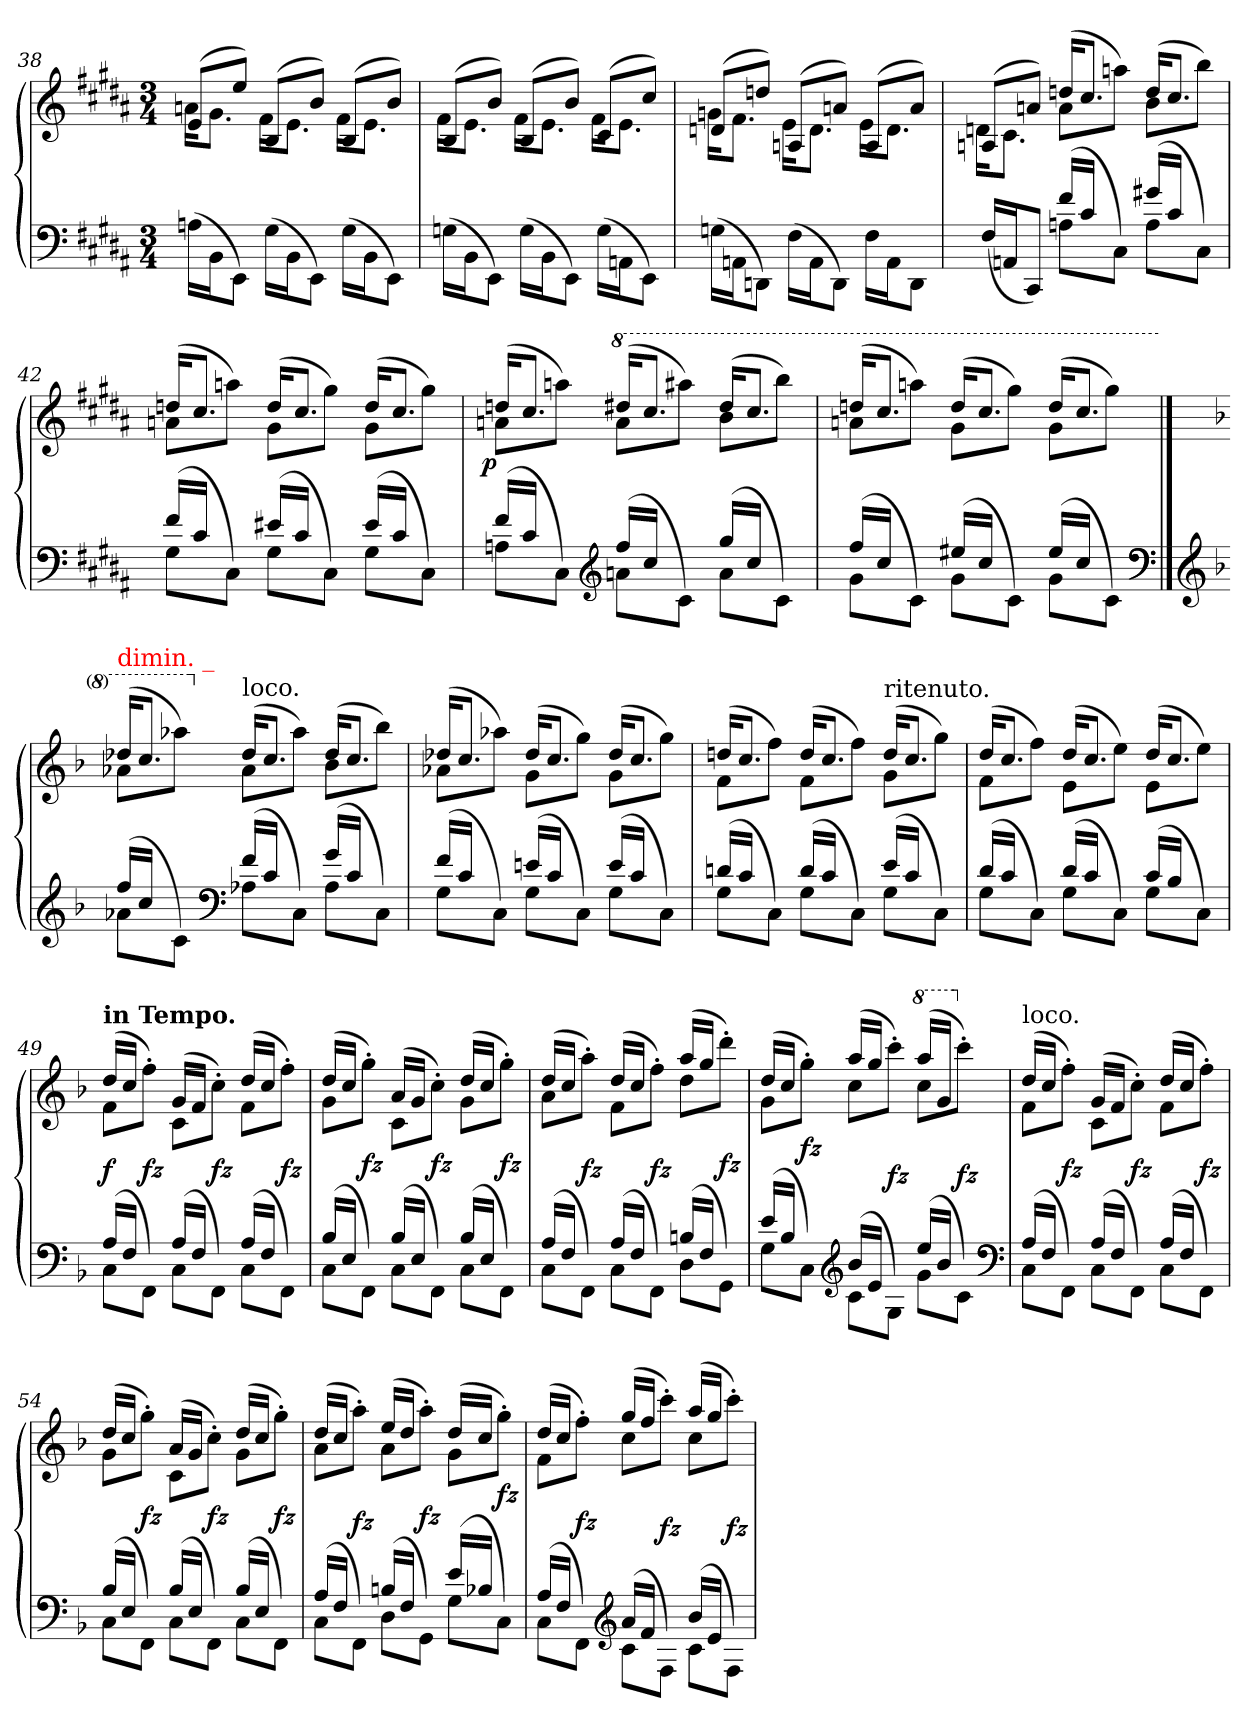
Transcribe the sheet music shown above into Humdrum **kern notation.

**kern	**kern	**dynam
*part1	*part1	*part1
*staff2	*staff1	*staff1/2
*clefF4	*clefG2	*
*k[f#c#g#d#a#]	*k[f#c#g#d#a#]	*
*M3/4	*M3/4	*
=38	=38	=38
*	*^	*
(>16An\LL	(<8eL	16anKL	.
16BBJ	.	8.g#J	.
8EEJ)	8eeJ)	.	.
(16G#\LL	(<8BL	16f#KL	.
16BBJ	.	8.eJ	.
8EEJ)	8bJ)	.	.
(16G#\LL	(<8BL	16f#KL	.
16BBJ	.	8.eJ	.
8EEJ)	8bJ)	.	.
=39	=39	=39	=39
(16Gn\LL	(<8BL	16f#KL	.
16BBJ	.	8.eJ	.
8EEJ)	8bJ)	.	.
(>16G\LL	(<8BL	16f#KL	.
16BBJ	.	8.eJ	.
8EEJ)	8bJ)	.	.
(>16G\LL	(<8c#L	16f#KL	.
16AAnJ	.	8.eJ	.
8EEJ)	8cc#J)	.	.
=40	=40	=40	=40
(>16Gn\LL	(<8dnL	16gnKL	.
16AAnJ	.	8.f#J	.
8DDnJ)	8ddnJ)	.	.
(>16F#\LL	(<8AnL	16eKL	.
16AAJ	.	8.dJ	.
8DDJ)	8anJ)	.	.
16F#\LL	(<8AL	16eKL	.
16AAJ	.	8.dJ	.
8DDJ	8aJ)	.	.
=41	=41	=41	=41
*^	*	*	*
4ryy	(>16F#LL	(>8An/L	16dn\KL	.
.	16AAnJ	.	8.c#J	.
.	8CC#J)	8anJ)	.	.
(>16f#LL	8AL	(>16ddn/KL	8a\L	.
16c#JJ	.	8.cc#J	.	.
8ryy	8C#J)	.	8aanJ)	.
(>16g#XLL	8AL	(>16dd/KL	8b\L	.
16c#JJ	.	8.cc#J	.	.
8ryy	8C#J)	.	8bbJ)	.
=42	=42	=42	=42	=42
(>16f#LL	8G#L	(>16ddn/KL	8an\L	.
16c#JJ	.	8.cc#J	.	.
8ryy	8C#J)	.	8aanJ)	.
(>16e#XLL	8G#L	(>16dd/KL	8g#\L	.
16c#JJ	.	8.cc#J	.	.
8ryy	8C#J)	.	8gg#J)	.
(>16e#LL	8G#L	(>16dd/KL	8g#\L	.
16c#JJ	.	8.cc#J	.	.
8ryy	8C#J)	.	8gg#J)	.
=43	=43	=43	=43	=43
!	!	!	!	!LO:DY:rj
(>16f#LL	8AnL	(>16ddn/KL	8an\L	p
16c#JJ	.	8.cc#J	.	.
8ryy	8C#J)	.	8aanJ)	.
*clefG2	*	*	*	*
*	*	*8va	*	*
(>16ff#LL	8anL	(>16ddd#/KL	8aa\L	.
16cc#JJ	.	8.ccc#J	.	.
8ryy	8c#J)	.	8aaa#J)	.
(>16gg#LL	8aL	(>16ddd#/KL	8bb\L	.
16cc#JJ	.	8.ccc#J	.	.
8ryy	8c#J)	.	8bbbJ)	.
=44	=44	=44	=44	=44
(>16ff#LL	8g#L	(>16dddn/KL	8aan\L	.
16cc#JJ	.	8.ccc#J	.	.
8ryy	8c#J)	.	8aaanJ)	.
(>16ee#XLL	8g#L	(>16ddd/KL	8gg#\L	.
16cc#JJ	.	8.ccc#J	.	.
8ryy	8c#J)	.	8ggg#J)	.
(>16ee#LL	8g#L	(>16ddd/KL	8gg#\L	.
16cc#JJ	.	8.ccc#J	.	.
8ryy	8c#J)	.	8ggg#J)	.
*clefF4	*	*	*	*
==	==	==	==	==
*clefG2	*	*	*	*
*k[b-]	*	*k[b-]	*	*
!	!	!LO:TX:a:color=red:t=dimin. _	!	!
(>16ffLL	8a-XL	(>16ddd-X/KL	8aa-X\L	.
16ccJJ	.	8.cccJ	.	.
8ryy	8cJ)	.	8aaa-XJ)	.
*clefF4	*	*	*	*
*	*	*X8va	*	*
!	!	!LO:TX:a:t=loco.	!	!
(>16fLL	8A-XL	(>16dd-/KL	8a-\L	.
16cJJ	.	8.ccJ	.	.
8ryy	8CJ)	.	8aa-J)	.
(>16gLL	8A-L	(>16dd-/KL	8b-\L	.
16cJJ	.	8.ccJ	.	.
8ryy	8CJ)	.	8bb-J)	.
=46	=46	=46	=46	=46
(>16fLL	8GL	(>16dd-X/KL	8a-X\L	.
16cJJ	.	8.ccJ	.	.
8ryy	8CJ)	.	8aa-XJ)	.
(>16enLL	8GL	(>16dd-/KL	8g\L	.
16cJJ	.	8.ccJ	.	.
8ryy	8CJ)	.	8ggJ)	.
(>16eLL	8GL	(>16dd-/KL	8g\L	.
16cJJ	.	8.ccJ	.	.
8ryy	8CJ)	.	8ggJ)	.
=47	=47	=47	=47	=47
(>16dnLL	8GL	(>16ddnKL	8fL	.
16cJJ	.	8.ccJ	.	.
8ryy	8CJ)	.	8ffJ)	.
(>16dLL	8GL	(>16ddKL	8fL	.
16cJJ	.	8.ccJ	.	.
8ryy	8CJ)	.	8ffJ)	.
!	!	!LO:TX:a:t=ritenuto.	!	!
(>16eLL	8GL	(>16ddKL	8gL	.
16cJJ	.	8.ccJ	.	.
8ryy	8CJ)	.	8ggJ)	.
=48	=48	=48	=48	=48
(>16dLL	8GL	(>16ddKL	8fL	.
16cJJ	.	8.ccJ	.	.
8ryy	8CJ)	.	8ffJ)	.
(>16dLL	8GL	(>16ddKL	8eL	.
16cJJ	.	8.ccJ	.	.
8ryy	8CJ)	.	8eeJ)	.
(>16cLL	8GL	(>16ddKL	8eL	.
16B-JJ	.	8.ccJ	.	.
8ryy	8CJ)	.	8eeJ)	.
=49	=49	=49	=49	=49
!	!	!LO:TX:a:B:t=in Tempo.	!	!
(>16ALL	8CL	(>16ddLL	8fL	f
16FJJ	.	16ccJJ	.	.
8ryy	8FFJ)	8ryy	8ff'J)	fz
(>16ALL	8CL	(>16gLL	8cL	.
16FJJ	.	16fJJ	.	.
8ryy	8FFJ)	8ryy	8cc'J)	fz
(>16ALL	8CL	(>16ddLL	8fL	.
16FJJ	.	16ccJJ	.	.
8ryy	8FFJ)	8ryy	8ff'J)	fz
=50	=50	=50	=50	=50
(>16B-LL	8CL	(>16ddLL	8gL	.
16EJJ	.	16ccJJ	.	.
8ryy	8FFJ)	8ryy	8gg'J)	fz
(>16B-LL	8CL	(>16aLL	8cL	.
16EJJ	.	16gJJ	.	.
8ryy	8FFJ)	8ryy	8cc'J)	fz
(>16B-LL	8CL	(>16ddLL	8gL	.
16EJJ	.	16ccJJ	.	.
8ryy	8FFJ)	8ryy	8gg'J)	fz
=51	=51	=51	=51	=51
(>16ALL	8CL	(>16ddLL	8aL	.
16FJJ	.	16ccJJ	.	.
8ryy	8FFJ)	8ryy	8aa'J)	fz
(>16ALL	8CL	(>16ddLL	8fL	.
16FJJ	.	16ccJJ	.	.
8ryy	8FFJ)	8ryy	8ff'J)	fz
(>16BnLL	8DL	(>16aaLL	8ddL	.
16FJJ	.	16ggJJ	.	.
8ryy	8GGJ)	8ryy	8ddd'J)	fz
=52	=52	=52	=52	=52
(>16eLL	8GL	(>16ddLL	8gL	.
16B-JJ	.	16ccJJ	.	.
8ryy	8CJ)	8ryy	8gg'J)	fz
*clefG2	*	*	*	*
(>16b-LL	8cL	(>16aaLL	8ccL	.
16eJJ	.	16ggJJ	.	.
8ryy	8GJ)	8ryy	8ccc'J)	fz
*	*	*8va	*	*
(>16eeLL	8gL	(>16aaaLL	8cccL	.
16b-JJ	.	16ggJJ	.	.
*	*	*X8va	*	*
8ryy	8cJ)	8ryy	8ccc'J)	fz
*clefF4	*	*	*	*
=53	=53	=53	=53	=53
!	!	!LO:TX:a:t=loco.	!	!
(>16ALL	8CL	(>16ddLL	8fL	.
16FJJ	.	16ccJJ	.	.
8ryy	8FFJ)	8ryy	8ff'J)	fz
(>16ALL	8CL	(>16gLL	8cL	.
16FJJ	.	16fJJ	.	.
8ryy	8FFJ)	8ryy	8cc'J)	fz
(>16ALL	8CL	(>16ddLL	8fL	.
16FJJ	.	16ccJJ	.	.
8ryy	8FFJ)	8ryy	8ff'J)	fz
=54	=54	=54	=54	=54
(>16B-LL	8CL	(>16ddLL	8gL	.
16EJJ	.	16ccJJ	.	.
8ryy	8FFJ)	8ryy	8gg'J)	fz
(>16B-LL	8CL	(>16aLL	8cL	.
16EJJ	.	16gJJ	.	.
8ryy	8FFJ)	8ryy	8cc'J)	fz
(>16B-LL	8CL	(>16ddLL	8gL	.
16EJJ	.	16ccJJ	.	.
8ryy	8FFJ)	8ryy	8gg'J)	fz
=55	=55	=55	=55	=55
(>16ALL	8CL	(>16ddLL	8aL	.
16FJJ	.	16ccJJ	.	.
8ryy	8FFJ)	8ryy	8aa'J)	fz
(>16BnLL	8DL	(16eeLL	8aL	.
16FJJ	.	16ddJJ	.	.
8ryy	8GGJ)	8ryy	8aa'J)	fz
(>16eLL	8GL	(>16ddLL	8gL	.
16B-XJJ	.	16ccJJ	.	.
8ryy	8CJ)	8ryy	8gg'J)	fz
=56	=56	=56	=56	=56
(>16ALL	8CL	(>16ddLL	8fL	.
16FJJ	.	16ccJJ	.	.
8ryy	8FFJ)	8ryy	8ff'J)	fz
*clefG2	*	*	*	*
(>16aLL	8cL	(>16ggLL	8ccL	.
16fJJ	.	16ffJJ	.	.
8ryy	8FJ)	8ryy	8ccc'J)	fz
(>16b-LL	8cL	(>16aaLL	8ccL	.
16eJJ	.	16ggJJ	.	.
8ryy	8FJ)	8ryy	8ccc'J)	fz
*v	*v	*	*	*
*	*v	*v	*
=	=	=
*-	*-	*-
